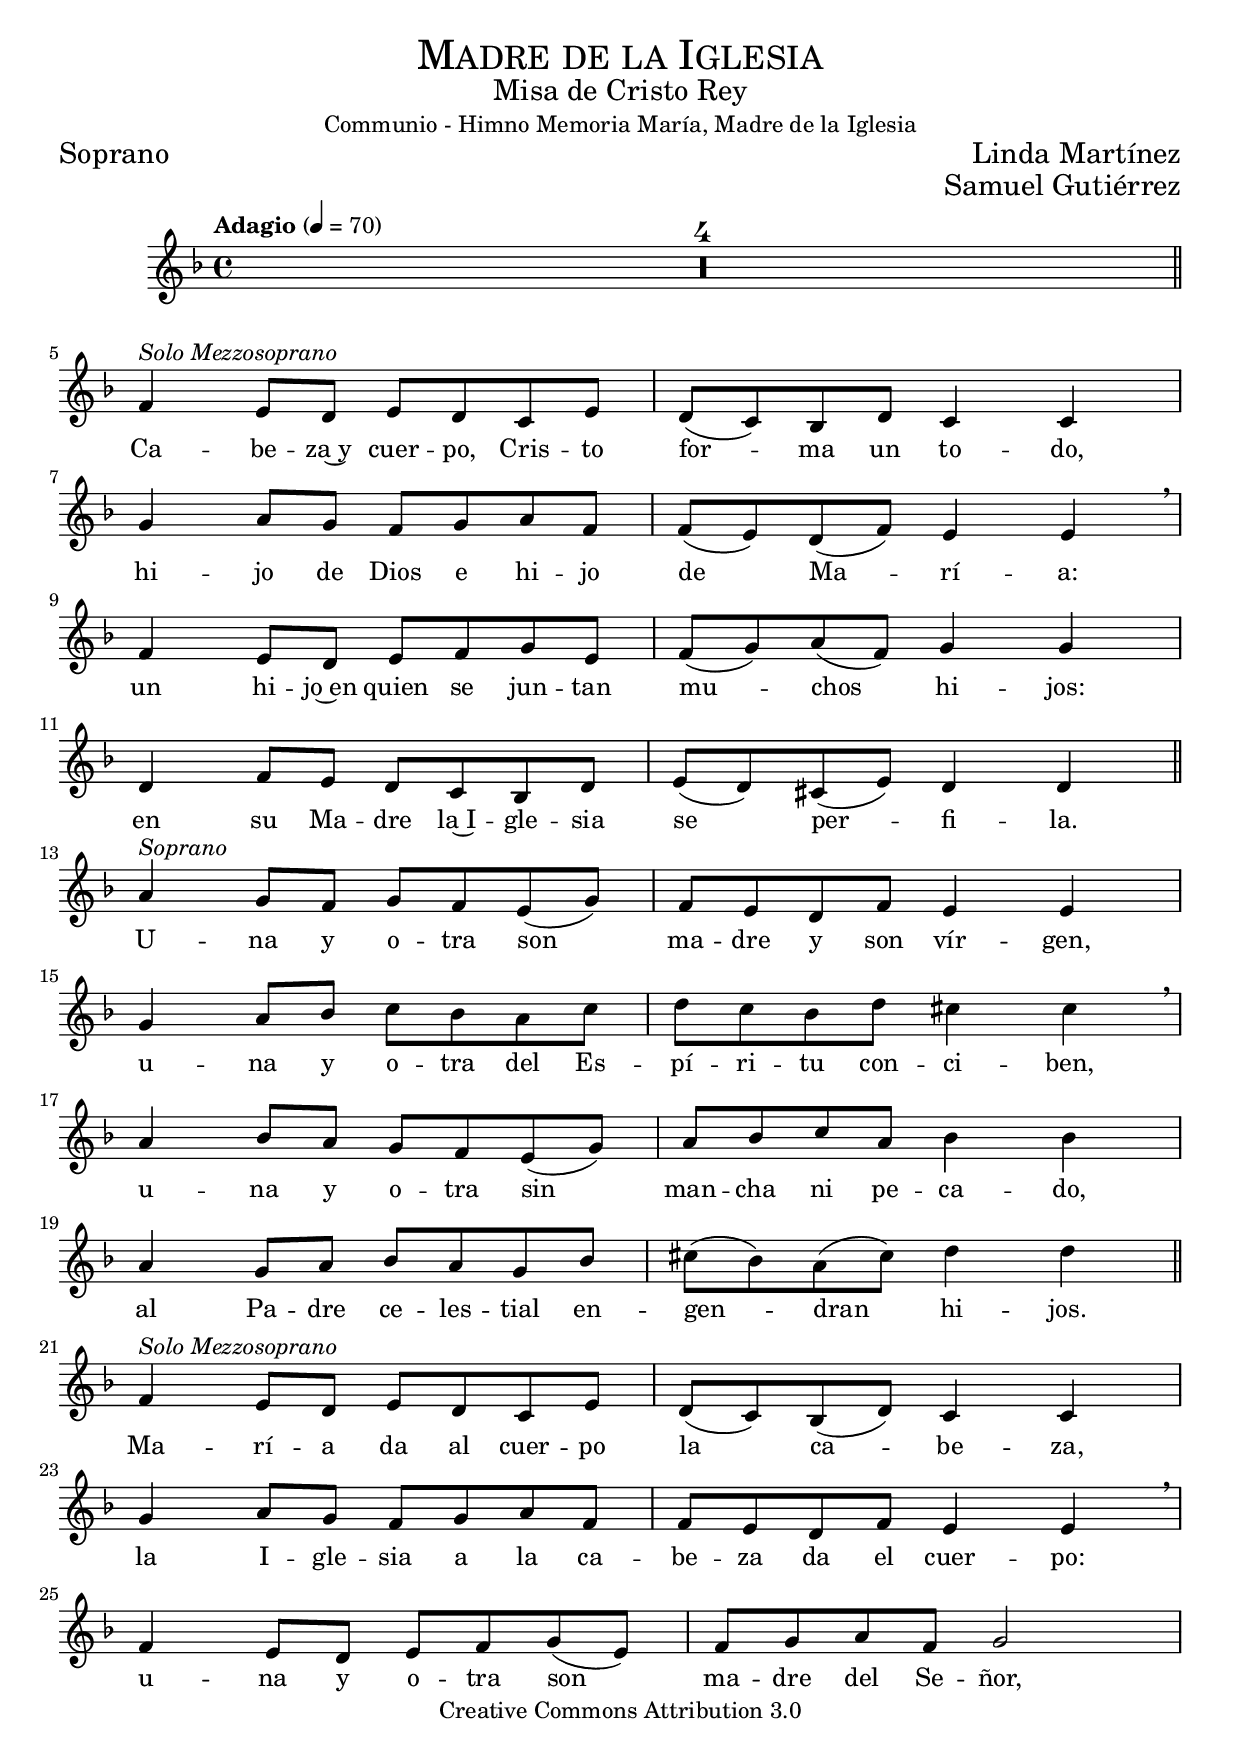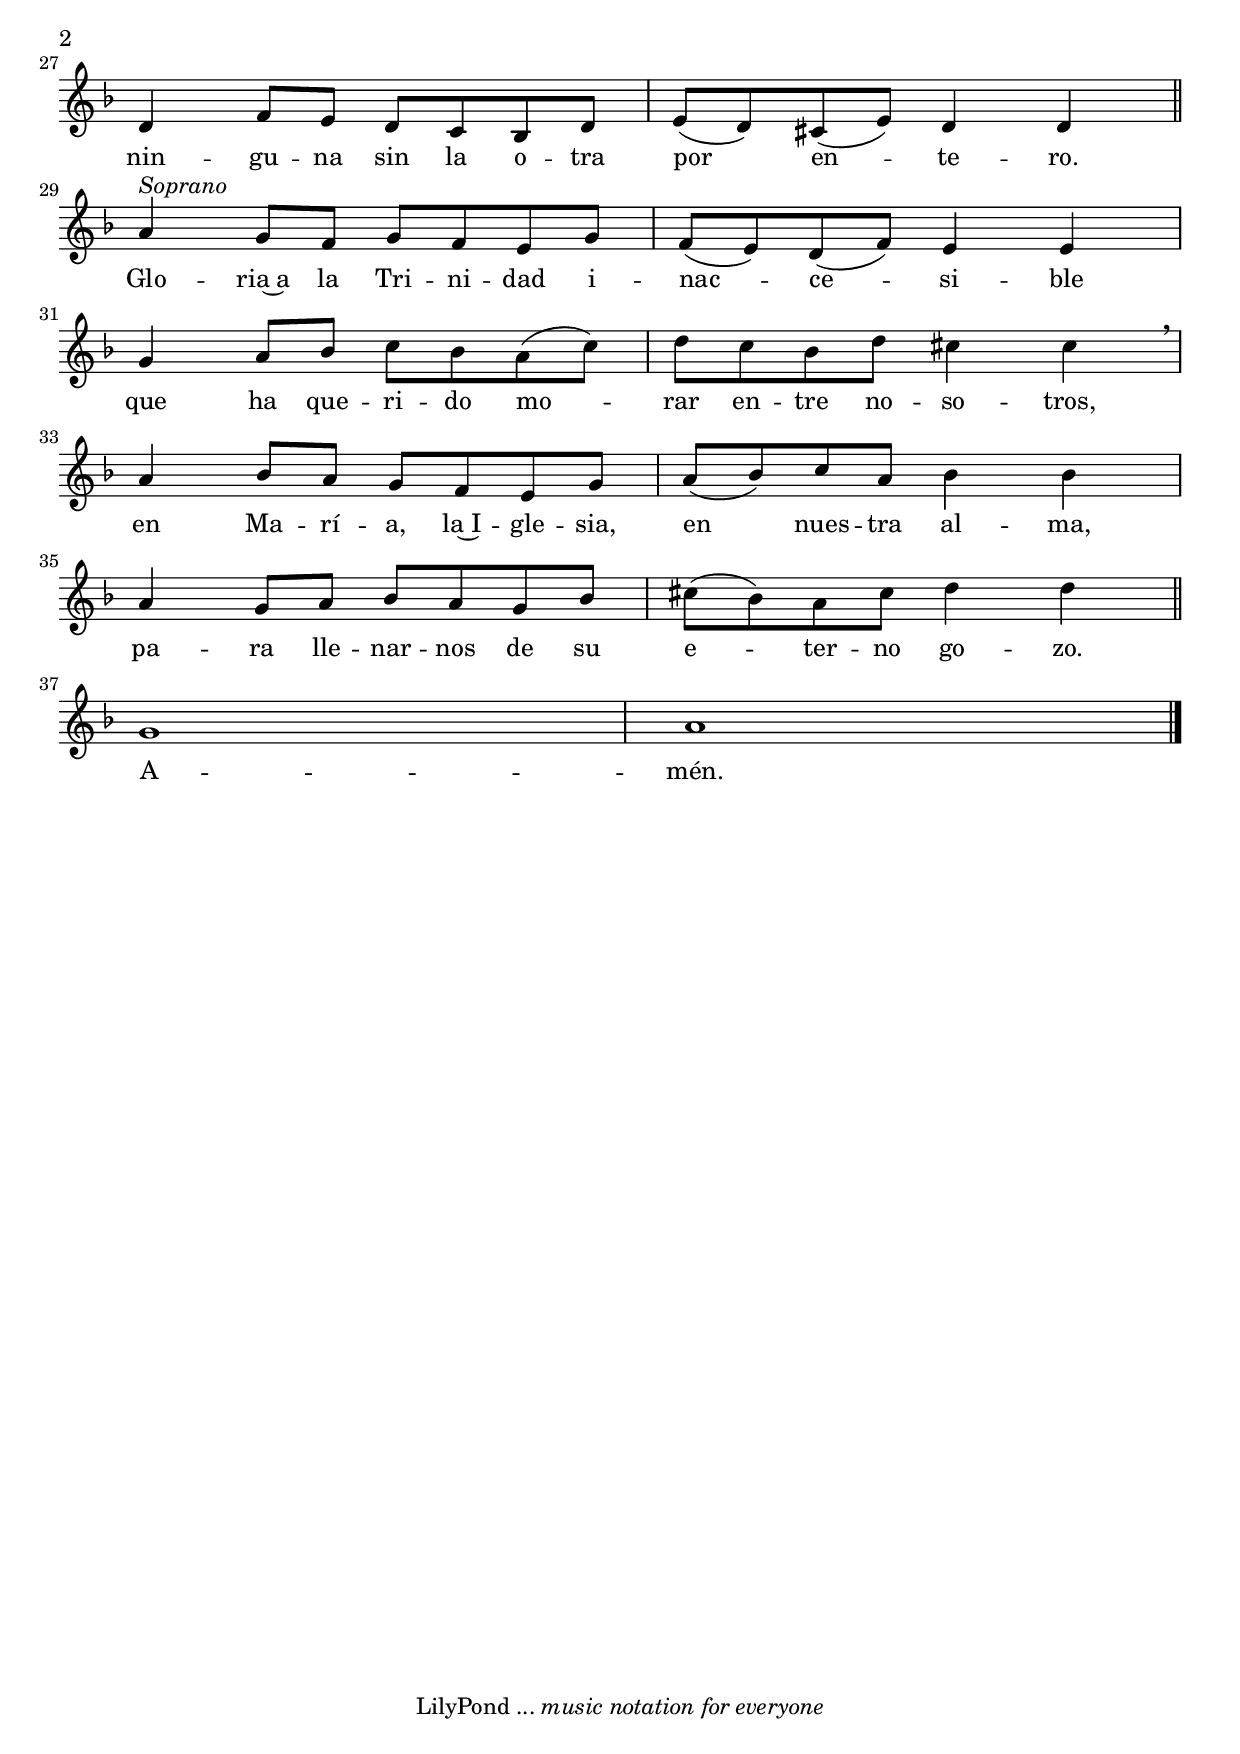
% ****************************************************************
%	Madre de la iglesia - Melodia inspirada en las composiciones de Mons Marco Frisina
%   	Texto y musica con acompañamiento
%	by serach.sam@
% ****************************************************************
\language "espanol"
\version "2.19.82"

%#(set-global-staff-size 19.8)

% --- Cabecera
\markup { \fill-line { \center-column { \fontsize #5 \smallCaps "Madre de la Iglesia" \fontsize #2 "Misa de Cristo Rey" "Communio - Himno Memoria María, Madre de la Iglesia" } } }
%\markup { \fill-line { " " \right-column { \fontsize #2 "Letra: Pablo VI" } } }
\markup { \fill-line { \fontsize #2 "Soprano" \center-column { \fontsize #2 "Linda Martínez" } } }
\markup { \fill-line { " " \center-column { \fontsize #2 "Samuel Gutiérrez" } } }
\header {
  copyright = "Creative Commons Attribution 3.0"
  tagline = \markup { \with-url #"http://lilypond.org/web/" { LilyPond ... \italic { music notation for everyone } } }
  breakbefore = ##t
}

% --- Musica

% --- Parametro globales
global = {
  \tempo "Adagio" 4 = 70
  \key re \minor
  \time 4/4
}

Music = \relative do' {
  \compressFullBarRests
  
  R1*4 \bar "||" \break

  fa4^\markup { \italic "Solo Mezzosoprano" } mi8 re mi re do mi |
  re8( do) sib re do4 do 	| \break
  sol'4 la8 sol fa sol la fa	|
  fa8( mi) re( fa) mi4 mi \breathe | \break
  fa4 mi8 re mi fa sol mi	|
  fa8( sol) la( fa) sol4 sol 	| \break
  re4 fa8 mi re do sib re	|
  mi8( re) dos( mi) re4 re 	| \bar "||" \break

  la'4^\markup { \italic "Soprano" } sol8 fa sol fa mi( sol) |
  fa8 mi re fa mi4 mi		| \break
  sol4 la8 sib do sib la do|	|
  re do sib re dos4 dos \breathe | \break
  la4 sib8 la sol fa mi( sol)	|
  la8 sib do la sib4 sib 	| \break
  la4 sol8 la sib la sol sib	|
  dos8( sib) la( dos) re4 re 	| \bar "||" \break

  fa,4^\markup { \italic "Solo Mezzosoprano" } mi8 re mi re do mi |
  re8( do) sib( re) do4 do	| \break
  sol'4 la8 sol fa sol la fa 	|
  fa8 mi re fa mi4 mi \breathe 	| \break
  fa4 mi8 re mi fa sol( mi)	|
  fa8 sol la fa sol2 		| \break
  re4 fa8 mi re do sib re	|
  mi8( re) dos( mi) re4 re 	| \bar "||" \break

  la'4^\markup { \italic "Soprano" } sol8 fa sol fa mi sol |
  fa8( mi) re( fa) mi4 mi 	| \break
  sol4 la8 sib do sib la( do)	|
  re do sib re dos4 dos \breathe	| \break
  la4 sib8 la sol fa mi sol	|
  la8( sib) do la sib4 sib	| \break
  la4 sol8 la sib la sol sib	|
  dos8( sib) la dos re4 re	| \bar "||" \break

  sol,1 				|
  la1				|

  \bar "|."
}
Words = \lyricmode {
  Ca -- be -- za~y cuer -- po, Cris -- to for -- ma un to -- do,
  hi -- jo de Dios e hi -- jo de Ma -- rí -- a:
  un hi -- jo~en quien se jun -- tan mu -- chos hi -- jos:
  en su Ma -- dre la~I -- gle -- sia se per -- fi -- la.

  U -- na y o -- tra son ma -- dre y son vír -- gen,
  u -- na y o -- tra del Es -- pí -- ri -- tu con -- ci -- ben,
  u -- na y o -- tra sin man -- cha ni pe -- ca -- do,
  al Pa -- dre ce -- les -- tial en -- gen -- dran hi -- jos.

  Ma -- rí -- a da al cuer -- po la ca -- be -- za,
  la I -- gle -- sia a la ca -- be -- za da el cuer -- po:
  u -- na y o -- tra son ma -- dre del Se -- ñor,
  nin -- gu -- na sin la o -- tra por en -- te -- ro.

  Glo -- ria~a la Tri -- ni -- dad i -- nac -- ce -- si -- ble
  que ha que -- ri -- do mo -- rar en -- tre no -- so -- tros,
  en Ma -- rí -- a, la~I -- gle -- sia, en nues -- tra al -- ma,
  pa -- ra lle -- nar -- nos de su e -- ter -- no go -- zo.

  A -- mén.
}

% --- acordes
armonias = \new ChordNames {
  \chordmode {
    \italianChords
    re1:m do2 sib la1:7 re1:m

    s2 do2 sib2 la2:m
    sol2:m fa2 sib2 la2
    re2:m do2 fa2 sol2:m
    re2:m sol2:m la2:7 re2:m

    s2 do2 sib2 la2:m
    sol2:m fa2 sib2 la2
    re2:m do2 fa2 sol2:m
    re2:m sol2:m la2:7 re2:m

    s2 do2 sib2 la2:m
    sol2:m fa2 sib2 la2
    re2:m do2 fa2 sol2:m
    re2:m sol2:m la2:7 re2:m

    s2 do2 sib2 la2:m
    sol2:m fa2 sib2 la2
    re2:m do2 fa2 sol2:m
    re2:m sol2:m la2:7 re2:m

    do1 re1:m
  }
}

\score {
  <<
    %\armonias
    \new Staff <<
      \new Voice = "melodia" <<
        \set Staff.midiInstrument = #"choir aahs"
        \set Staff.midiMaximumVolume = #1.5
        \global \Music
      >>\new Lyrics = "melodia"
      \context Lyrics = "melodia" \lyricsto "melodia" \Words
    >>
  >>
  \midi { }
  \layout { }
}

% --- Musica
\paper{
  #(set-default-paper-size "letter")
}
